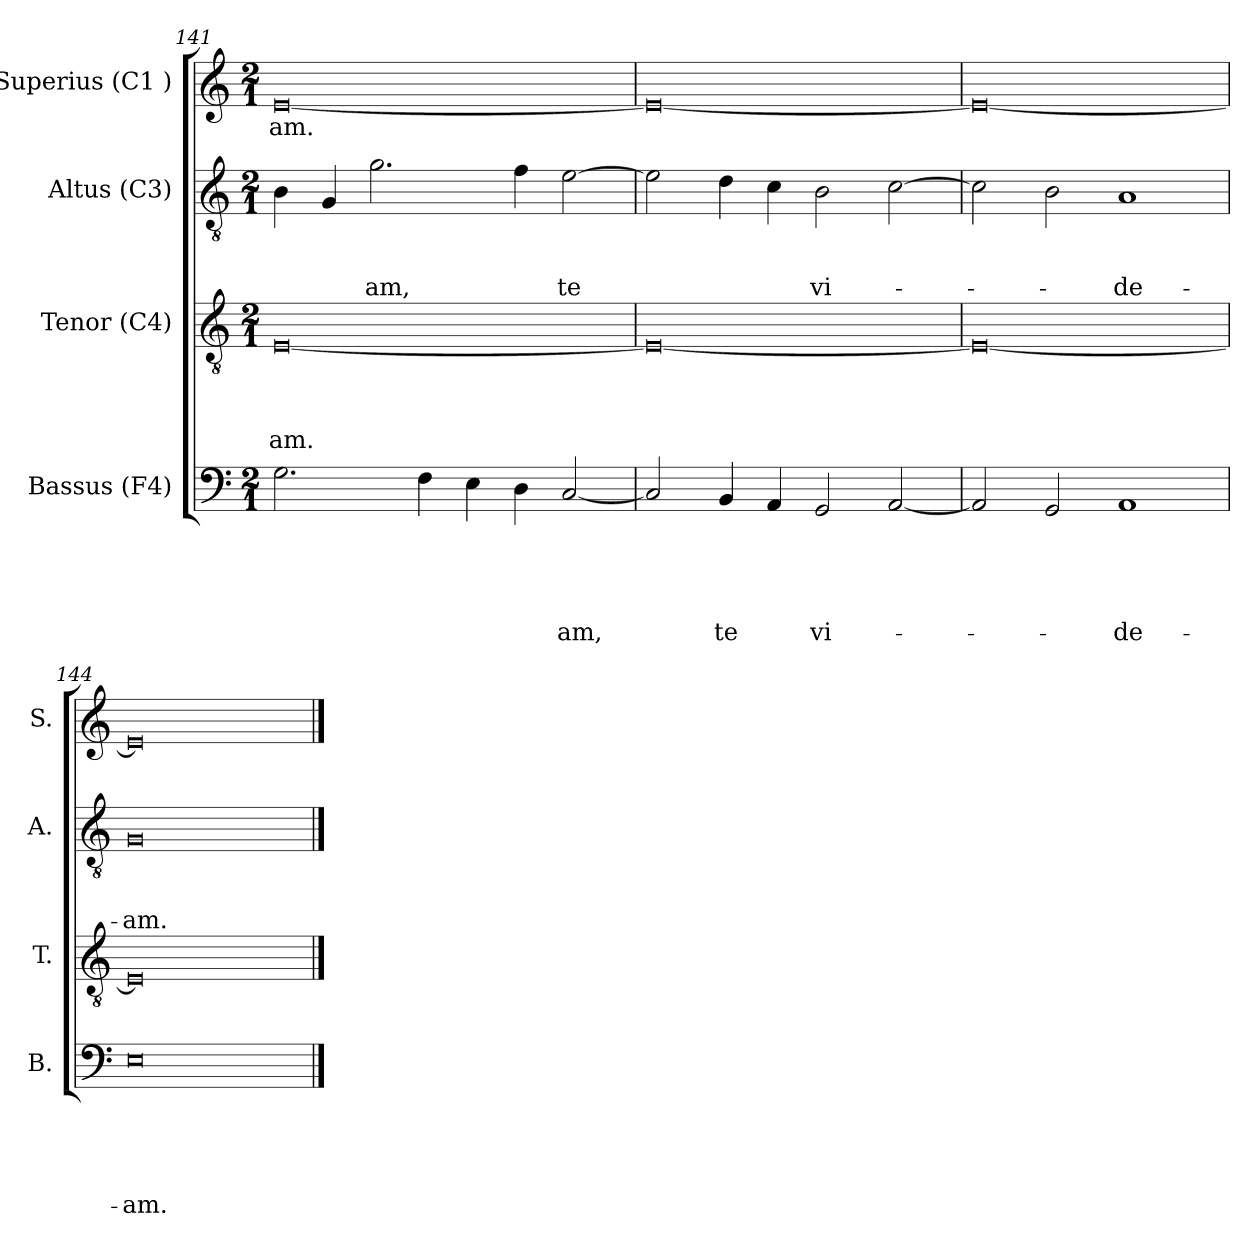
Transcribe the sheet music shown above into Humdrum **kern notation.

**kern	**text	**text	**text	**text	**text	**kern	**text	**text	**text	**text	**kern	**text	**text	**text	**kern	**text
*part4	*part4	*part4	*part4	*part4	*part4	*part3	*part3	*part3	*part3	*part3	*part2	*part2	*part2	*part2	*part1	*part1
*staff4	*staff4	*staff4	*staff4	*staff4	*staff4	*staff3	*staff3	*staff3	*staff3	*staff3	*staff2	*staff2	*staff2	*staff2	*staff1	*staff1
*I"Bassus (F4)	*	*	*	*	*	*I"Tenor (C4)	*	*	*	*	*I"Altus (C3)	*	*	*	*I"Superius (C1 )	*
*I'B.	*	*	*	*	*	*I'T.	*	*	*	*	*I'A.	*	*	*	*I'S.	*
*clefF4	*	*	*	*	*	*clefGv2	*	*	*	*	*clefGv2	*	*	*	*clefG2	*
*k[]	*	*	*	*	*	*k[]	*	*	*	*	*k[]	*	*	*	*k[]	*
*C:	*	*	*	*	*	*C:	*	*	*	*	*C:	*	*	*	*C:	*
*M2/1	*	*	*	*	*	*M2/1	*	*	*	*	*M2/1	*	*	*	*M2/1	*
=141	=141	=141	=141	=141	=141	=141	=141	=141	=141	=141	=141	=141	=141	=141	=141	=141
!	!	!	!	!	!	!	!	!	!	!LO:LY:b:rj	!	!	!	!	!	!LO:LY:b:rj
2.G\	.	.	.	.	.	[>0E	.	.	.	-am.	4B\	.	.	.	[>0e	-am.
.	.	.	.	.	.	.	.	.	.	.	4G/	.	.	.	.	.
!	!	!	!	!	!	!	!	!	!	!	!	!	!	!LO:LY:b:rj	!	!
.	.	.	.	.	.	.	.	.	.	.	2.g\	.	.	-am,	.	.
4F\	.	.	.	.	.	.	.	.	.	.	.	.	.	.	.	.
4E\	.	.	.	.	.	.	.	.	.	.	.	.	.	.	.	.
4D\	.	.	.	.	.	.	.	.	.	.	4f\	.	.	.	.	.
!	!	!	!	!	!LO:LY:b:rj	!	!	!	!	!	!	!	!	!LO:LY:b:rj	!	!
[>2C/	.	.	.	.	-am,	.	.	.	.	.	[>2e\	.	.	te	.	.
!!LO:PB:g=z
=142	=142	=142	=142	=142	=142	=142	=142	=142	=142	=142	=142	=142	=142	=142	=142	=142
2C/]	.	.	.	.	.	0E_	.	.	.	.	2e\]	.	.	.	0e_	.
!	!	!	!	!	!LO:LY:b:rj	!	!	!	!	!	!	!	!	!	!	!
4BB/	.	.	.	.	te	.	.	.	.	.	4d\	.	.	.	.	.
4AA/	.	.	.	.	.	.	.	.	.	.	4c\	.	.	.	.	.
!	!	!	!	!	!LO:LY:b:rj	!	!	!	!	!	!	!	!	!LO:LY:b:rj	!	!
2GG/	.	.	.	.	vi-	.	.	.	.	.	2B\	.	.	vi-	.	.
[<2AA/	.	.	.	.	.	.	.	.	.	.	[>2c\	.	.	.	.	.
=143	=143	=143	=143	=143	=143	=143	=143	=143	=143	=143	=143	=143	=143	=143	=143	=143
2AA/]	.	.	.	.	.	0E_	.	.	.	.	2c\]	.	.	.	0e_	.
2GG/	.	.	.	.	.	.	.	.	.	.	2B\	.	.	.	.	.
!	!	!	!	!	!LO:LY:b:rj	!	!	!	!	!	!	!	!	!LO:LY:b:rj	!	!
1AA	.	.	.	.	-de-	.	.	.	.	.	1A	.	.	-de-	.	.
=144	=144	=144	=144	=144	=144	=144	=144	=144	=144	=144	=144	=144	=144	=144	=144	=144
!	!	!	!	!	!LO:LY:b:rj	!	!	!	!	!	!	!	!	!LO:LY:b:rj	!	!
0E	.	.	.	.	-am.	0E]	.	.	.	.	0G	.	.	-am.	0e]	.
==	==	==	==	==	==	==	==	==	==	==	==	==	==	==	==	==
*-	*-	*-	*-	*-	*-	*-	*-	*-	*-	*-	*-	*-	*-	*-	*-	*-
